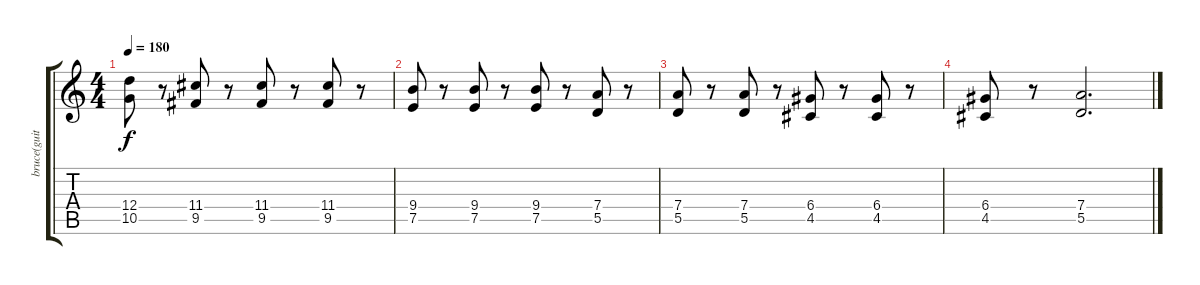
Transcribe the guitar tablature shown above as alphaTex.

\track ("bruce(guitare)" "bruce(guit") {instrument distortionguitar}
\staff {score tabs}
\tuning (E4 B3 G3 D3 A2 E2) {hide}
\ts (4 4)
\tempo 180
\clef g2
\ks c
(12.4 10.5).8{dy f} r.8 (11.4 9.5).8 r.8 (11.4 9.5).8 r.8 (11.4 9.5).8 r.8 |
(9.4 7.5).8 r.8 (9.4 7.5).8 r.8 (9.4 7.5).8 r.8 (7.4 5.5).8 r.8 |
(7.4 5.5).8 r.8 (7.4 5.5).8 r.8 (6.4 4.5).8 r.8 (6.4 4.5).8 r.8 |
(6.4 4.5).8 r.8 (7.4 5.5).2{d}
